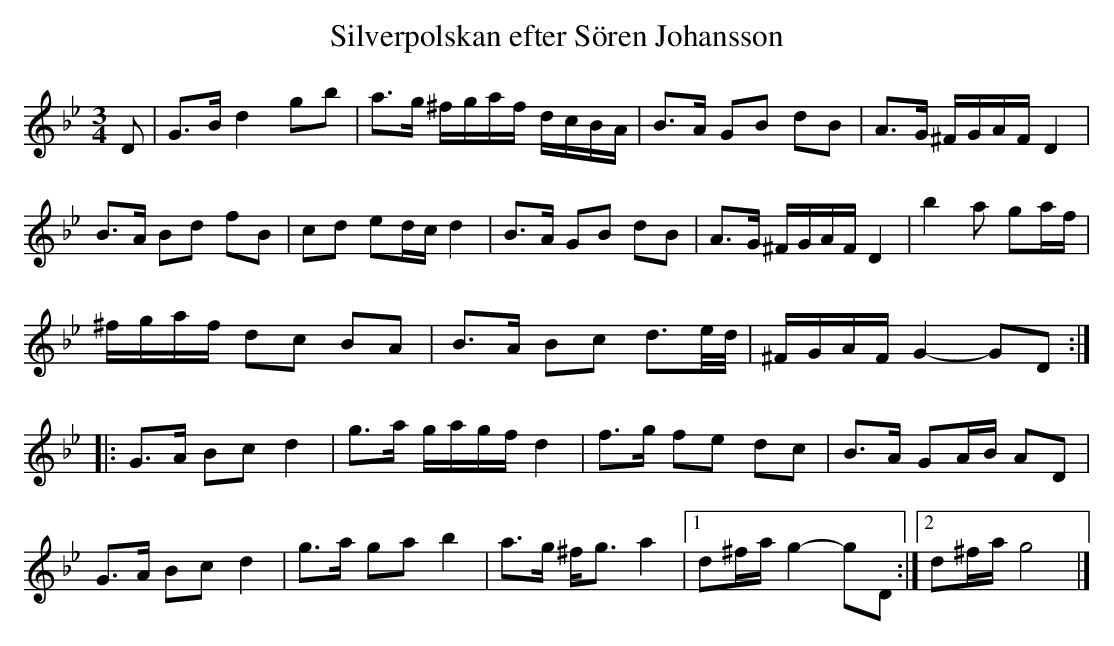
X:1
T:Silverpolskan efter Sören Johansson
L:1/16
M:3/4
K:Gm
D2 | G2>B2 d4 g2b2 | a2>g2 ^fgaf dcBA | B2>A2 G2B2 d2B2 | A2>G2 ^FGAF D4 |
B2>A2 B2d2 f2B2 | c2d2 e2dc d4 | B2>A2 G2B2 d2B2 | A2>G2 ^FGAF D4 | b4 a2 g2af |
^fgaf d2c2 B2A2 | B2>A2 B2c2 d3e/d/ | ^FGAF G4- G2D2 ::
G2>A2 B2c2 d4 | g2>a2 gagf d4 | f2>g2 f2e2 d2c2 | B2>A2 G2AB A2D2 |
G2>A2 B2c2 d4 | g2>a2 g2a2 b4 | a2>g2 ^f2<g2 a4 |1 d2^fa g4- g2D2 :|2 d2^fa g8 |]
